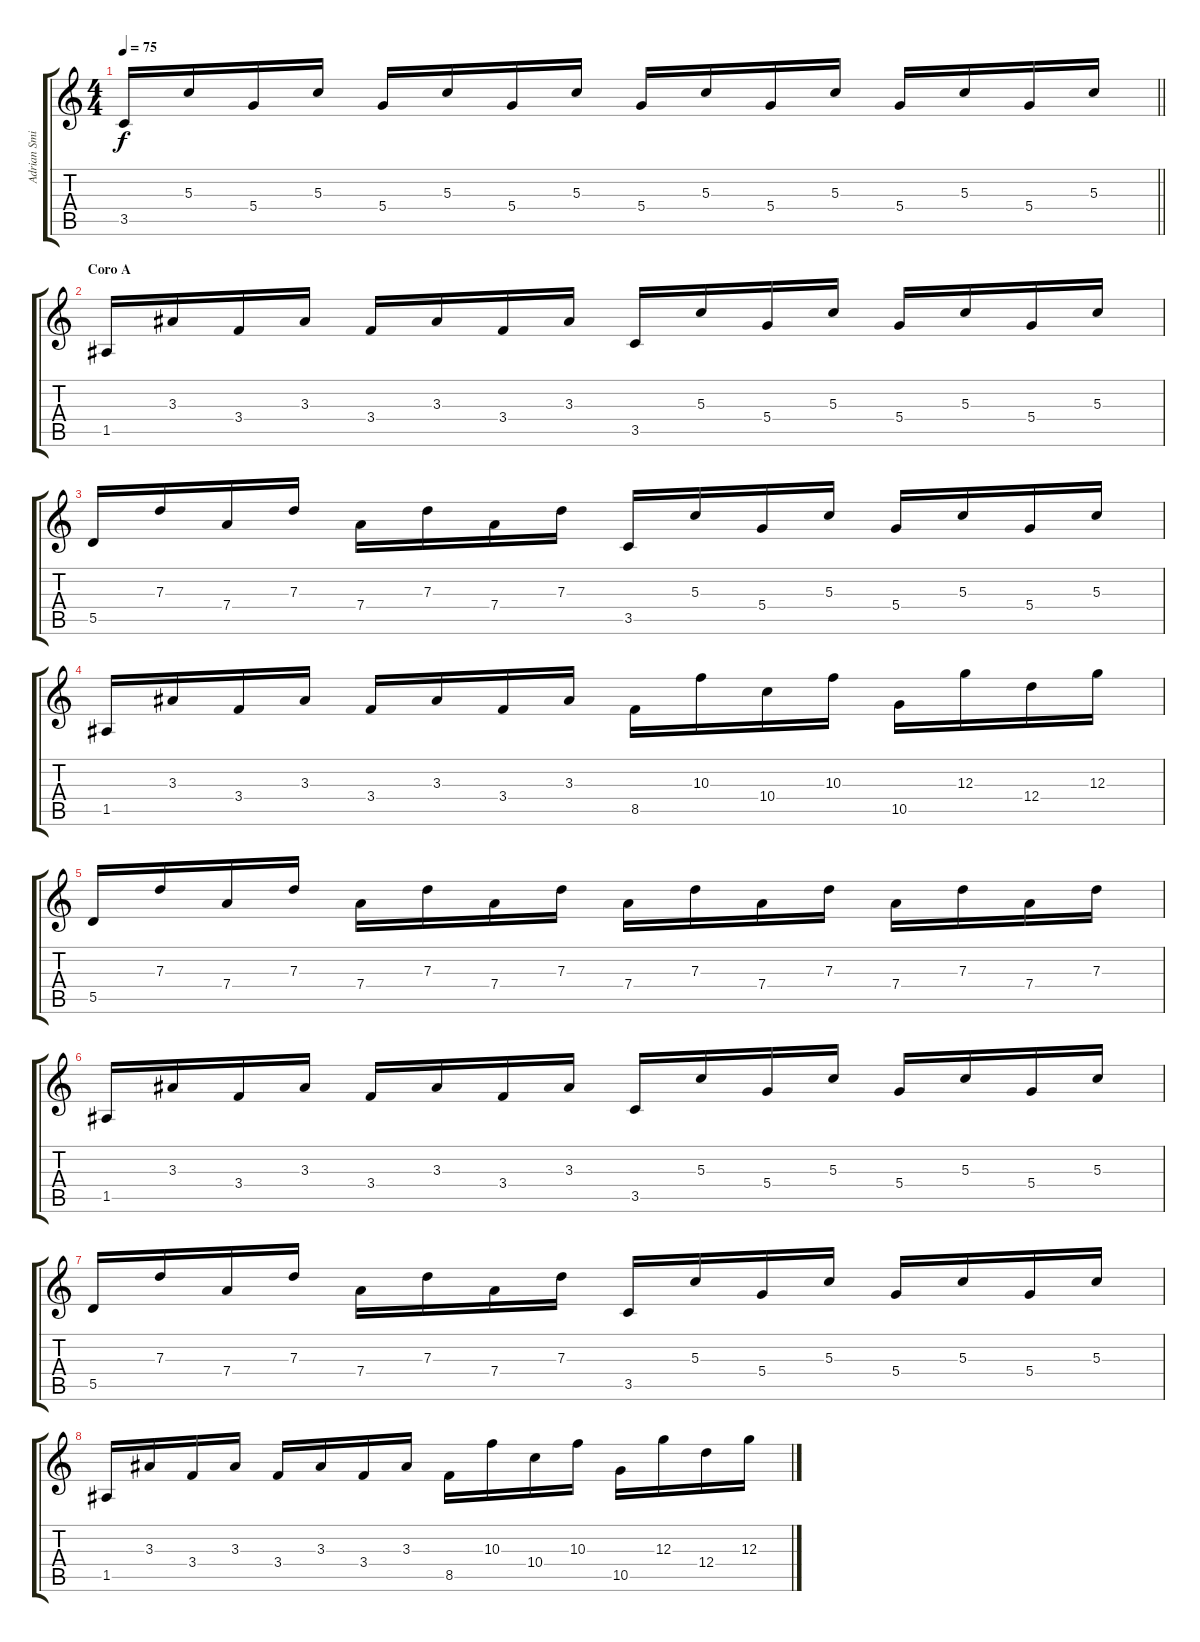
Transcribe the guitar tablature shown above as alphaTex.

\track ("Adrian Smith" "Adrian Smi") {instrument distortionguitar}
\staff {score tabs}
\tuning (E4 B3 G3 D3 A2 E2) {hide}
\ts (4 4)
\tempo 75
\clef g2
\barLineRight lightlight
\ks c
3.5.16{dy f} 5.3.16 5.4.16 5.3.16 5.4.16 5.3.16 5.4.16 5.3.16 5.4.16 5.3.16 5.4.16 5.3.16 5.4.16 5.3.16 5.4.16 5.3.16 |
\section ("" "Coro A")
1.5.16 3.3.16 3.4.16 3.3.16 3.4.16 3.3.16 3.4.16 3.3.16 3.5.16 5.3.16 5.4.16 5.3.16 5.4.16 5.3.16 5.4.16 5.3.16 |
5.5.16 7.3.16 7.4.16 7.3.16 7.4.16 7.3.16 7.4.16 7.3.16 3.5.16 5.3.16 5.4.16 5.3.16 5.4.16 5.3.16 5.4.16 5.3.16 |
1.5.16 3.3.16 3.4.16 3.3.16 3.4.16 3.3.16 3.4.16 3.3.16 8.5.16 10.3.16 10.4.16 10.3.16 10.5.16 12.3.16 12.4.16 12.3.16 |
5.5.16 7.3.16 7.4.16 7.3.16 7.4.16 7.3.16 7.4.16 7.3.16 7.4.16 7.3.16 7.4.16 7.3.16 7.4.16 7.3.16 7.4.16 7.3.16 |
1.5.16 3.3.16 3.4.16 3.3.16 3.4.16 3.3.16 3.4.16 3.3.16 3.5.16 5.3.16 5.4.16 5.3.16 5.4.16 5.3.16 5.4.16 5.3.16 |
5.5.16 7.3.16 7.4.16 7.3.16 7.4.16 7.3.16 7.4.16 7.3.16 3.5.16 5.3.16 5.4.16 5.3.16 5.4.16 5.3.16 5.4.16 5.3.16 |
1.5.16 3.3.16 3.4.16 3.3.16 3.4.16 3.3.16 3.4.16 3.3.16 8.5.16 10.3.16 10.4.16 10.3.16 10.5.16 12.3.16 12.4.16 12.3.16
